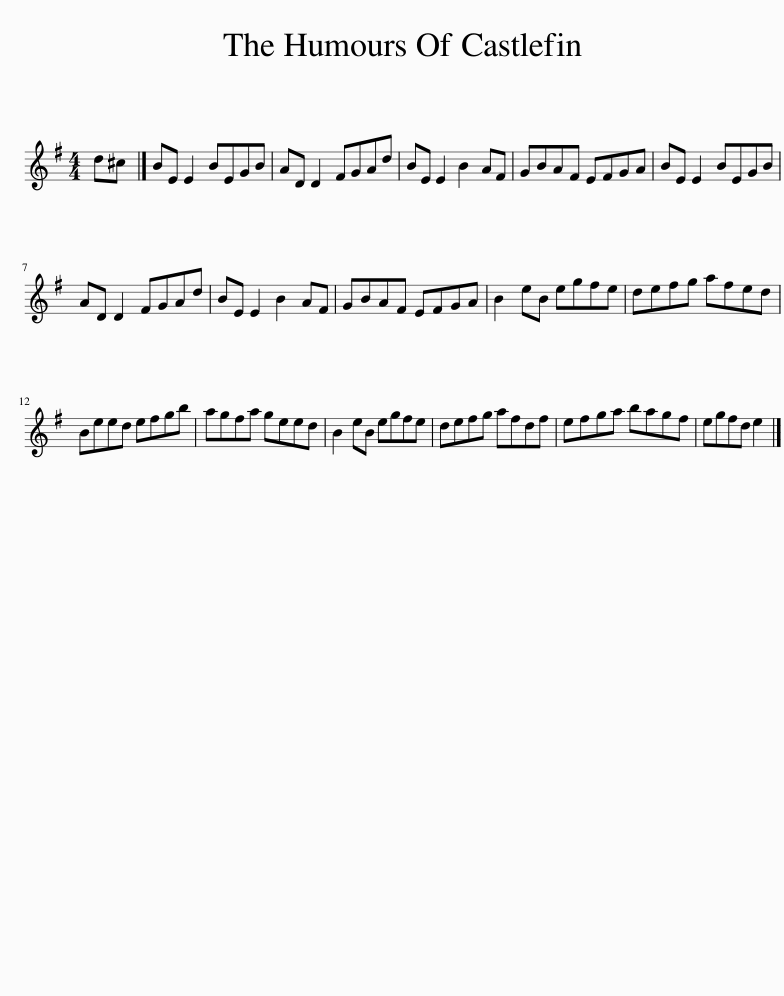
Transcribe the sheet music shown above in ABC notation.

X:1
L:1/8
M:4/4
I:linebreak $
K:G
V:1 treble
V:1
 d^c |] BE E2 BEGB | AD D2 FGAd | BE E2 B2 AF | GBAF EFGA | %5
 BE E2 BEGB |$ AD D2 FGAd | BE E2 B2 AF | GBAF EFGA | B2 eB egfe | %10
 defg afed |$ Beed efgb | agfa geed | B2 eB egfe | defg afdf | %15
 efga bagf | egfd e2 |] %17
